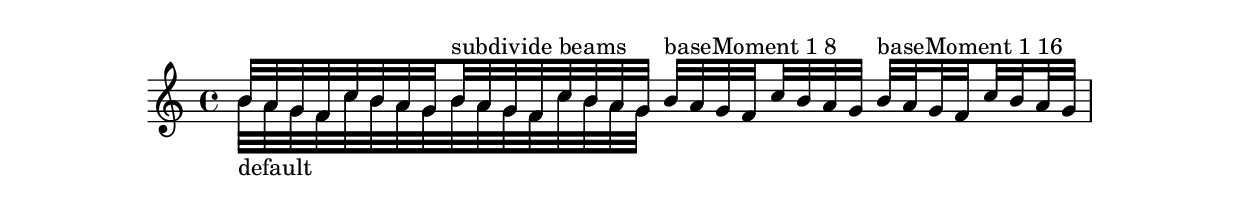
% Do not edit this file; it is automatically
% generated from Documentation/snippets/new
% This file is in the public domain.
%% Note: this file works from version 2.13.29
\version "2.13.36"

\header {
%% Translation of GIT committish: 0b55335aeca1de539bf1125b717e0c21bb6fa31b
  texidoces = "
Se pueden subdividir las barras automáticamente.  Estableciendo la
propiedad @code{subdivideBeams}, las barras se subdividen en
posiciones de pulso (tal y como se especifica en @code{beatLength}).

"
  doctitlees = "Subdivisiones de barra automáticas"

  lsrtags = "rhythms"

  texidoc = "
Beams can be subdivided automatically.  By setting the property
@code{subdivideBeams}, beams are subdivided at beat positions (as
specified in @code{baseMoment}).

"
  doctitle = "Automatic beam subdivisions"
} % begin verbatim


\new Staff {
  \relative c'' {
    <<
      {
        \voiceOne
        \set subdivideBeams = ##t
        b32[ a g f c' b a g
        b32^"subdivide beams" a g f c' b a g]
      }
      \new Voice {
        \voiceTwo
        b32_"default"[ a g f c' b a g
        b32 a g f c' b a g]
      }
    >>
    \oneVoice
    \set baseMoment = #(ly:make-moment 1 8)
    \set beatStructure = #'(2 2 2 2)
    b32^"baseMoment 1 8"[ a g f c' b a g]
    \set baseMoment = #(ly:make-moment 1 16)
    \set beatStructure = #'(4 4 4 4)
    b32^"baseMoment 1 16"[ a g f c' b a g]
  }
}

